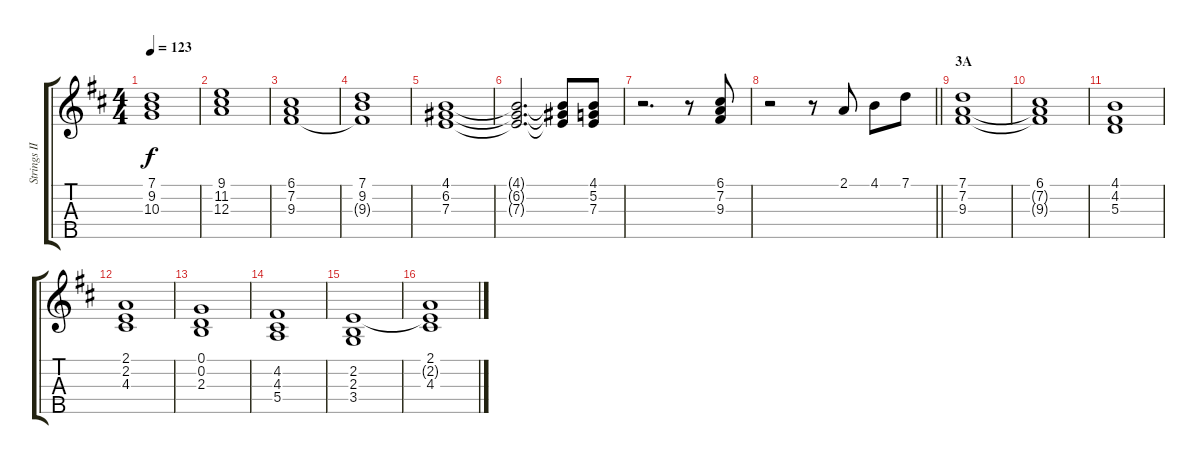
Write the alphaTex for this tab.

\track ("Strings II" "Strings II") {instrument stringensemble1}
\staff {score tabs}
\tuning (G3 D3 A2 E2 B1) {hide}
\ts (4 4)
\tempo 123
\clef g2
\ks d
(7.1{t} 9.2{t} 10.3).1{ot 8vb dy f} |
(9.1 11.2 12.3).1{ot 8vb} |
(6.1 7.2 9.3).1{ot 8vb} |
(7.1 9.2 9.3{t}).1{ot 8vb} |
(4.1 6.2 7.3).1{ot 8vb} |
(4.1{t} 6.2{t} 7.3{t}).2{d ot 8vb} (4.1{t} 6.2{t} 7.3{t}).8{ot 8vb} (4.1 5.2 7.3).8{ot 8vb} |
r.2{d} r.8 (6.1 7.2 9.3).8{ot 8vb} |
\barLineRight lightlight
r.2 r.8{ot 8vb} 2.1.8{ot 8vb} 4.1.8{ot 8vb} 7.1.8{ot 8vb} |
\section ("" "3A")
(7.1 7.2 9.3).1{ot 8vb} |
(6.1 7.2{t} 9.3{t}).1{ot 8vb} |
(4.1 4.2 5.3).1{ot 8vb} |
(2.1 2.2 4.3).1{ot 8vb} |
(0.1 0.2 2.3).1{ot 8vb} |
(4.2 4.3 5.4).1{ot 8vb} |
(2.2 2.3 3.4).1{ot 8vb} |
(2.1 2.2{t} 4.3).1{ot 8vb}
